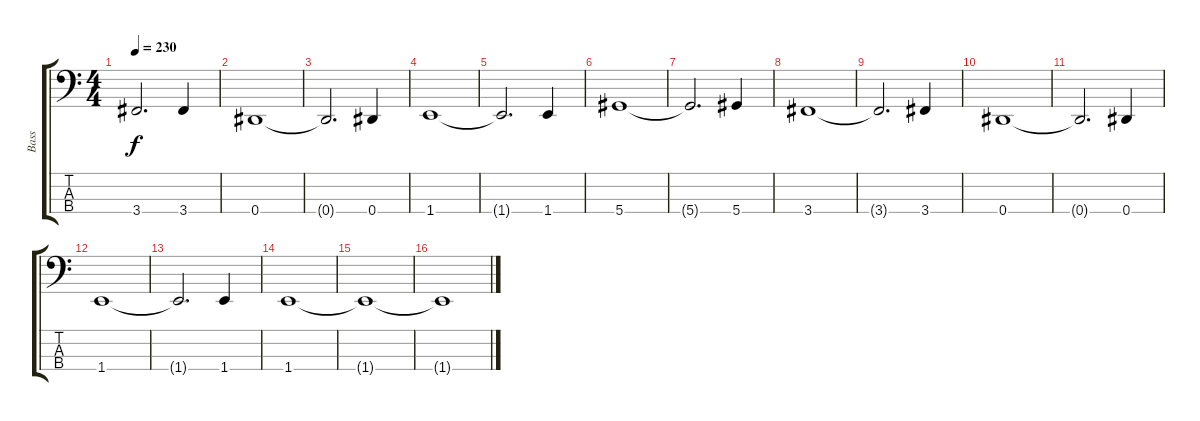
\track ("Bass" "Bass") {instrument electricbasspick}
\staff {score tabs}
\tuning (Gb2 Db2 Ab1 Eb1) {hide}
\ts (4 4)
\tempo 230
\clef f4
\ks c
3.4{t}.2{d dy f} 3.4.4 |
0.4.1 |
0.4{t}.2{d} 0.4.4 |
1.4.1 |
1.4{t}.2{d} 1.4.4 |
5.4.1 |
5.4{t}.2{d} 5.4.4 |
3.4.1 |
3.4{t}.2{d} 3.4.4 |
0.4.1 |
0.4{t}.2{d} 0.4.4 |
1.4.1 |
1.4{t}.2{d} 1.4.4 |
1.4.1 |
1.4{t}.1 |
1.4{t}.1
